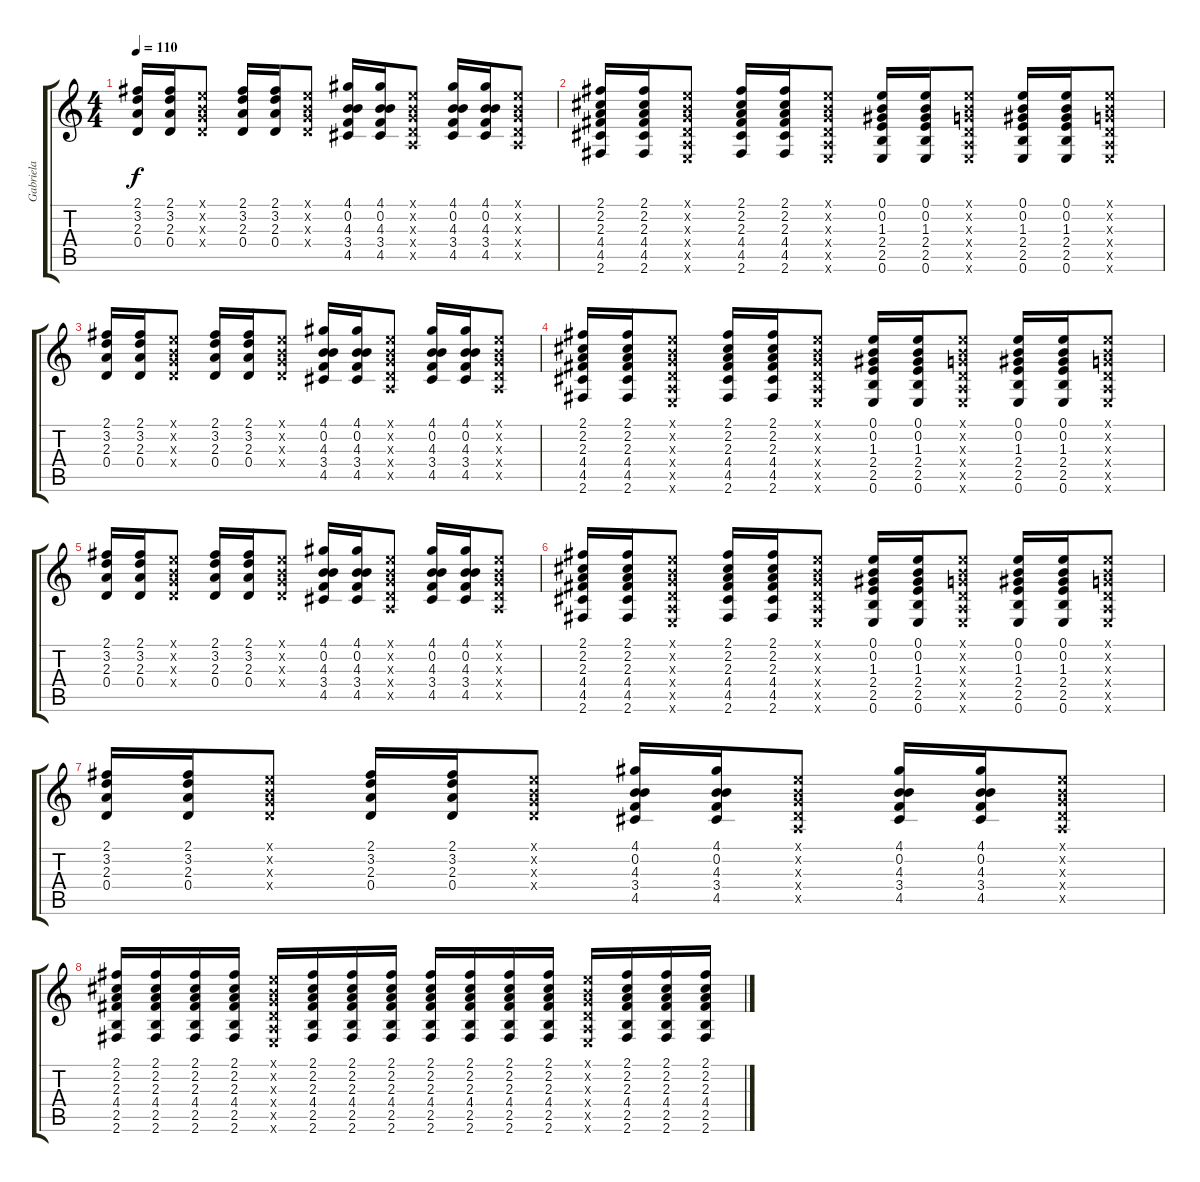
\track ("Gabriela" "Gabriela") {instrument acousticguitarsteel}
\staff {score tabs}
\tuning (E4 B3 G3 D3 A2 E2) {hide}
\ts (4 4)
\tempo 110
\clef g2
\ks c
(2.1 3.2 2.3 0.4).16{dy f} (2.1 3.2 2.3 0.4).16 (0.1{x} 0.2{x} 0.3{x} 0.4{x}).8 (2.1 3.2 2.3 0.4).16 (2.1 3.2 2.3 0.4).16 (0.1{x} 0.2{x} 0.3{x} 0.4{x}).8 (4.1 0.2 4.3 3.4 4.5).16 (4.1 0.2 4.3 3.4 4.5).16 (0.1{x} 0.2{x} 0.3{x} 0.4{x} 0.5{x}).8 (4.1 0.2 4.3 3.4 4.5).16 (4.1 0.2 4.3 3.4 4.5).16 (0.1{x} 0.2{x} 0.3{x} 0.4{x} 0.5{x}).8 |
(2.1 2.2 2.3 4.4 4.5 2.6).16 (2.1 2.2 2.3 4.4 4.5 2.6).16 (0.1{x} 0.2{x} 0.3{x} 0.4{x} 0.5{x} 0.6{x}).8 (2.1 2.2 2.3 4.4 4.5 2.6).16 (2.1 2.2 2.3 4.4 4.5 2.6).16 (0.1{x} 0.2{x} 0.3{x} 0.4{x} 0.5{x} 0.6{x}).8 (0.1 0.2 1.3 2.4 2.5 0.6).16 (0.1 0.2 1.3 2.4 2.5 0.6).16 (0.1{x} 0.2{x} 0.3{x} 0.4{x} 0.5{x} 0.6{x}).8 (0.1 0.2 1.3 2.4 2.5 0.6).16 (0.1 0.2 1.3 2.4 2.5 0.6).16 (0.1{x} 0.2{x} 0.3{x} 0.4{x} 0.5{x} 0.6{x}).8 |
(2.1 3.2 2.3 0.4).16 (2.1 3.2 2.3 0.4).16 (0.1{x} 0.2{x} 0.3{x} 0.4{x}).8 (2.1 3.2 2.3 0.4).16 (2.1 3.2 2.3 0.4).16 (0.1{x} 0.2{x} 0.3{x} 0.4{x}).8 (4.1 0.2 4.3 3.4 4.5).16 (4.1 0.2 4.3 3.4 4.5).16 (0.1{x} 0.2{x} 0.3{x} 0.4{x} 0.5{x}).8 (4.1 0.2 4.3 3.4 4.5).16 (4.1 0.2 4.3 3.4 4.5).16 (0.1{x} 0.2{x} 0.3{x} 0.4{x} 0.5{x}).8 |
(2.1 2.2 2.3 4.4 4.5 2.6).16 (2.1 2.2 2.3 4.4 4.5 2.6).16 (0.1{x} 0.2{x} 0.3{x} 0.4{x} 0.5{x} 0.6{x}).8 (2.1 2.2 2.3 4.4 4.5 2.6).16 (2.1 2.2 2.3 4.4 4.5 2.6).16 (0.1{x} 0.2{x} 0.3{x} 0.4{x} 0.5{x} 0.6{x}).8 (0.1 0.2 1.3 2.4 2.5 0.6).16 (0.1 0.2 1.3 2.4 2.5 0.6).16 (0.1{x} 0.2{x} 0.3{x} 0.4{x} 0.5{x} 0.6{x}).8 (0.1 0.2 1.3 2.4 2.5 0.6).16 (0.1 0.2 1.3 2.4 2.5 0.6).16 (0.1{x} 0.2{x} 0.3{x} 0.4{x} 0.5{x} 0.6{x}).8 |
(2.1 3.2 2.3 0.4).16 (2.1 3.2 2.3 0.4).16 (0.1{x} 0.2{x} 0.3{x} 0.4{x}).8 (2.1 3.2 2.3 0.4).16 (2.1 3.2 2.3 0.4).16 (0.1{x} 0.2{x} 0.3{x} 0.4{x}).8 (4.1 0.2 4.3 3.4 4.5).16 (4.1 0.2 4.3 3.4 4.5).16 (0.1{x} 0.2{x} 0.3{x} 0.4{x} 0.5{x}).8 (4.1 0.2 4.3 3.4 4.5).16 (4.1 0.2 4.3 3.4 4.5).16 (0.1{x} 0.2{x} 0.3{x} 0.4{x} 0.5{x}).8 |
(2.1 2.2 2.3 4.4 4.5 2.6).16 (2.1 2.2 2.3 4.4 4.5 2.6).16 (0.1{x} 0.2{x} 0.3{x} 0.4{x} 0.5{x} 0.6{x}).8 (2.1 2.2 2.3 4.4 4.5 2.6).16 (2.1 2.2 2.3 4.4 4.5 2.6).16 (0.1{x} 0.2{x} 0.3{x} 0.4{x} 0.5{x} 0.6{x}).8 (0.1 0.2 1.3 2.4 2.5 0.6).16 (0.1 0.2 1.3 2.4 2.5 0.6).16 (0.1{x} 0.2{x} 0.3{x} 0.4{x} 0.5{x} 0.6{x}).8 (0.1 0.2 1.3 2.4 2.5 0.6).16 (0.1 0.2 1.3 2.4 2.5 0.6).16 (0.1{x} 0.2{x} 0.3{x} 0.4{x} 0.5{x} 0.6{x}).8 |
(2.1 3.2 2.3 0.4).16 (2.1 3.2 2.3 0.4).16 (0.1{x} 0.2{x} 0.3{x} 0.4{x}).8 (2.1 3.2 2.3 0.4).16 (2.1 3.2 2.3 0.4).16 (0.1{x} 0.2{x} 0.3{x} 0.4{x}).8 (4.1 0.2 4.3 3.4 4.5).16 (4.1 0.2 4.3 3.4 4.5).16 (0.1{x} 0.2{x} 0.3{x} 0.4{x} 0.5{x}).8 (4.1 0.2 4.3 3.4 4.5).16 (4.1 0.2 4.3 3.4 4.5).16 (0.1{x} 0.2{x} 0.3{x} 0.4{x} 0.5{x}).8 |
(2.1 2.2 2.3 4.4 2.5 2.6).16 (2.1 2.2 2.3 4.4 2.5 2.6).16 (2.1 2.2 2.3 4.4 2.5 2.6).16 (2.1 2.2 2.3 4.4 2.5 2.6).16 (0.1{x} 0.2{x} 0.3{x} 0.4{x} 0.5{x} 0.6{x}).16 (2.1 2.2 2.3 4.4 2.5 2.6).16 (2.1 2.2 2.3 4.4 2.5 2.6).16 (2.1 2.2 2.3 4.4 2.5 2.6).16 (2.1 2.2 2.3 4.4 2.5 2.6).16 (2.1 2.2 2.3 4.4 2.5 2.6).16 (2.1 2.2 2.3 4.4 2.5 2.6).16 (2.1 2.2 2.3 4.4 2.5 2.6).16 (0.1{x} 0.2{x} 0.3{x} 0.4{x} 0.5{x} 0.6{x}).16 (2.1 2.2 2.3 4.4 2.5 2.6).16 (2.1 2.2 2.3 4.4 2.5 2.6).16 (2.1 2.2 2.3 4.4 2.5 2.6).16
